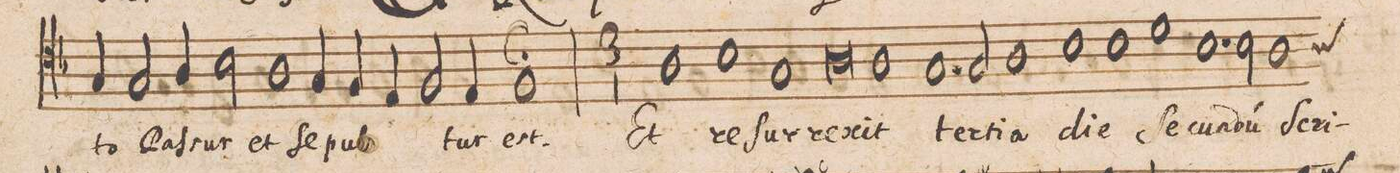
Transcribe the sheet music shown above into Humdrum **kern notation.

**kern	**text
*I"TENOR.	*
*clefC4	*
*k[b-]	*
*met(C|)	*
*M2/2	*
4G/	-to
2G/	Paſ-
4A/	-sus
=98-	=98-
2B-\	et
1A\	ſe-
=99-	=99-
4G/	-pul-
4F/	.
=100-	=100-
4E/	.
2F/	.
4E/	-tus
=101-	=101-
0F/;	est.
=102-	=102-
=103-	=103-
*M3/1	*
1A\	Et
1B-\	re-
1G/	-ſur-
=104-	=104-
0A\	-re-
1A\	-xit
=105-	=105-
1.G/	ter-
2G/	-ti-
1A\	-a
=106-	=106-
1B-\	di-
1B-\	-e
1d\	ſe-
=107-	=107-
1.B-\	-cun-
2B-\	-du(m)
*custos:A	*
1A\	ſcri-
=108-	=108-
*-	*-
